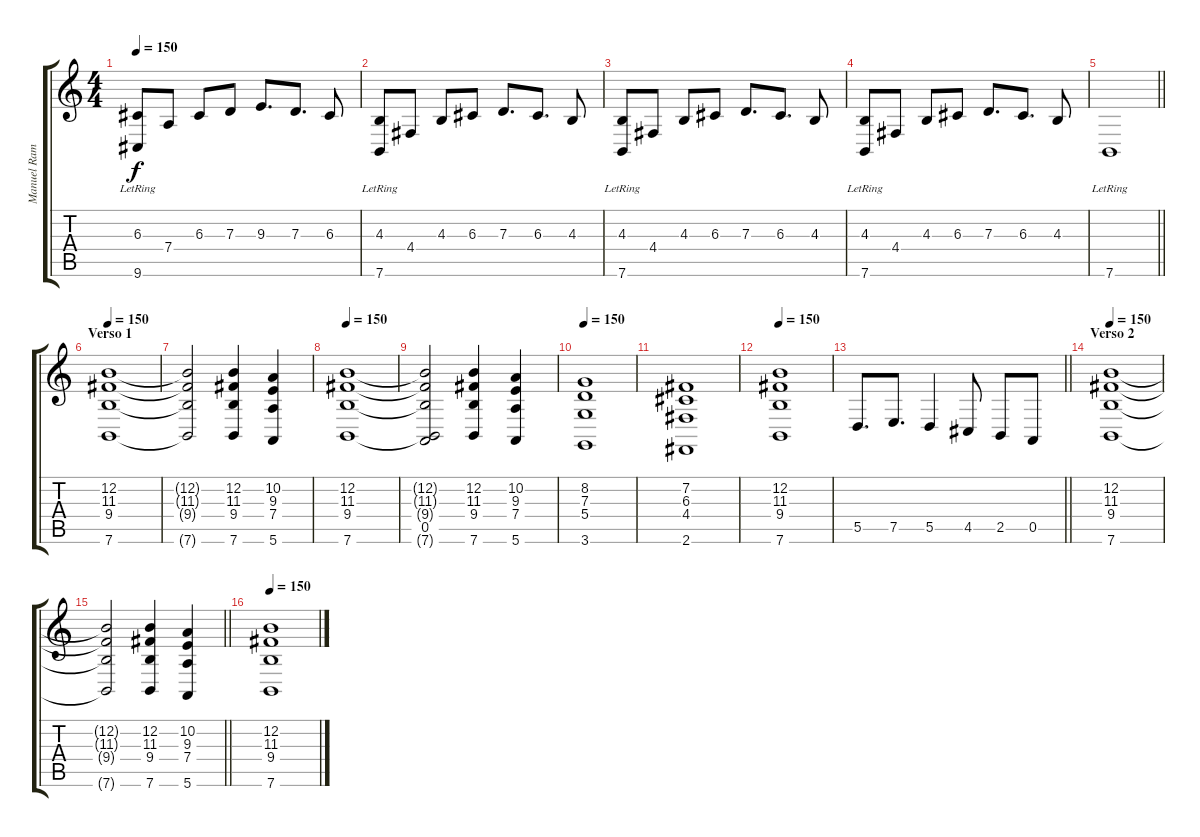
\track ("Manuel Ramil" "Manuel Ram") {instrument stringensemble1}
\staff {score tabs}
\tuning (E4 B3 G3 D3 A2 E2) {hide}
\ts (4 4)
\tempo 150
\clef g2
\ks c
(6.3 9.6{lr}).8{dy f} 7.4.8 6.3.8 7.3.8 9.3.8{d} 7.3.8{d} 6.3.8 |
(4.3 7.6{lr}).8 4.4.8 4.3.8 6.3.8 7.3.8{d} 6.3.8{d} 4.3.8 |
(4.3 7.6{lr}).8 4.4.8 4.3.8 6.3.8 7.3.8{d} 6.3.8{d} 4.3.8 |
(4.3 7.6{lr}).8 4.4.8 4.3.8 6.3.8 7.3.8{d} 6.3.8{d} 4.3.8 |
\barLineRight lightlight
7.6{lr}.1 |
\section ("" "Verso 1")
\tempo 150
(12.2 11.3 9.4 7.6).1 |
(12.2{t} 11.3{t} 9.4{t} 7.6{t}).2 (12.2 11.3 9.4 7.6).4 (10.2 9.3 7.4 5.6).4 |
\tempo 150
(12.2 11.3 9.4 7.6).1 |
(12.2{t} 11.3{t} 9.4{t} 0.5 7.6{t}).2 (12.2 11.3 9.4 7.6).4 (10.2 9.3 7.4 5.6).4 |
\tempo 150
(8.2 7.3 5.4 3.6).1 |
(7.2 6.3 4.4 2.6).1 |
\tempo 150
(12.2 11.3 9.4 7.6).1 |
\barLineRight lightlight
5.5.8{d} 7.5.8{d} 5.5.4 4.5.8 2.5.8 0.5.8 |
\section ("" "Verso 2")
\tempo 150
(12.2 11.3 9.4 7.6).1 |
\barLineRight lightlight
(12.2{t} 11.3{t} 9.4{t} 7.6{t}).2 (12.2 11.3 9.4 7.6).4 (10.2 9.3 7.4 5.6).4 |
\tempo 150
(12.2 11.3 9.4 7.6).1
